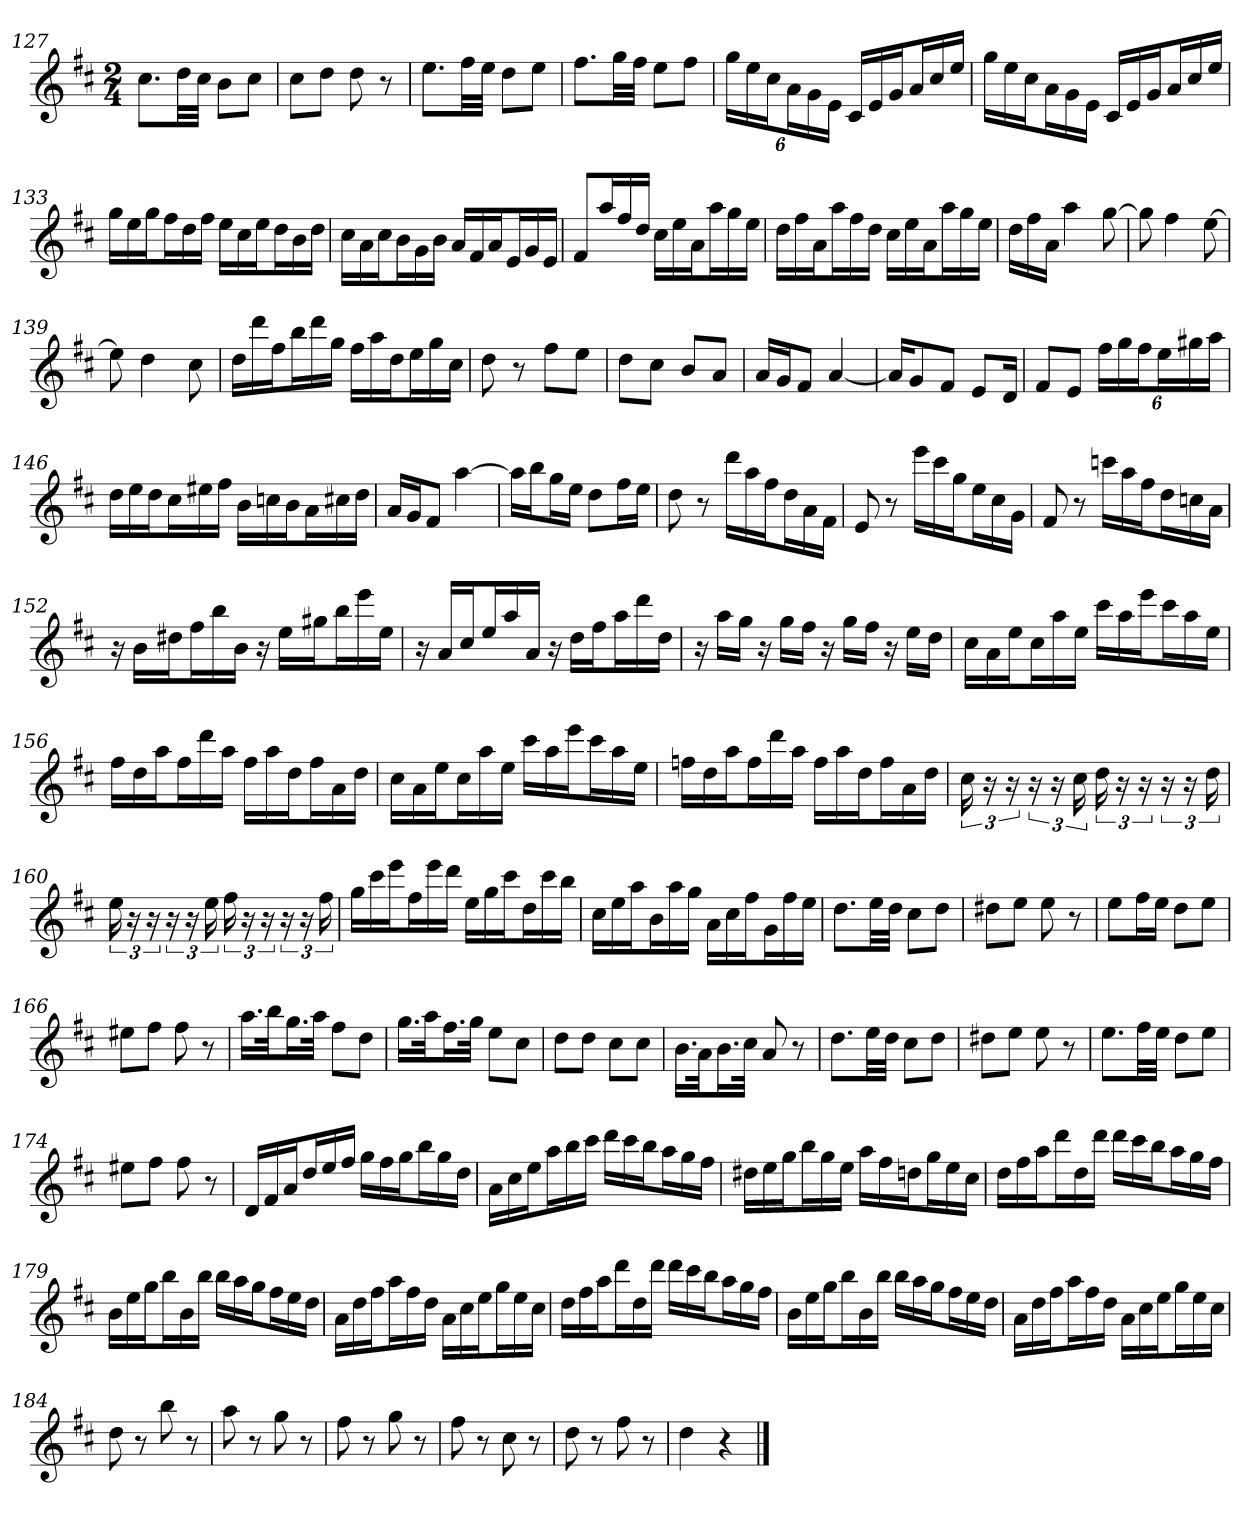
**kern
*part1
*staff1
*clefG2
*k[f#c#]
*D:
*M2/4
=127
8.cc#\L
32dd\LL
32cc#\JJJ
8b\L
8cc#\J
=128
8cc#\L
8dd\J
8dd
8r
=129
8.ee\L
32ff#\LL
32ee\JJJ
8dd\L
8ee\J
=130
8.ff#\L
32gg\LL
32ff#\JJJ
8ee\L
8ff#\J
=131
24gg\LL
24ee\
24cc#\J
24a\L
24g\
24e\JJ
*Xtuplet
24c#/LL
24e/
24g/J
24a/L
24cc#/
24ee/JJ
=132
24gg\LL
24ee\
24cc#\J
24a\L
24g\
24e\JJ
24c#/LL
24e/
24g/J
24a/L
24cc#/
24ee/JJ
=133
24gg\LL
24ee\
24gg\J
24ff#\L
24dd\
24ff#\JJ
24ee\LL
24cc#\
24ee\J
24dd\L
24b\
24dd\JJ
=134
24cc#\LL
24a\
24cc#\J
24b\L
24g\
24b\JJ
24a/LL
24f#/
24a/J
24e/L
24g/
24e/JJ
=135
8f#/L
24aa/L
24ff#/
24dd/JJ
24cc#\LL
24ee\
24a\J
24aa\L
24gg\
24ee\JJ
=136
24dd\LL
24ff#\
24a\J
24aa\L
24ff#\
24dd\JJ
24cc#\LL
24ee\
24a\J
24aa\L
24gg\
24ee\JJ
=137
24dd\LL
24ff#\
24a\JJ
4aa
[8gg
=138
8gg]
4ff#
[8ee
=139
8ee]
4dd
8cc#
=140
24dd\LL
24ddd\
24ff#\J
24bb\L
24ddd\
24gg\JJ
24ff#\LL
24aa\
24dd\J
24ee\L
24gg\
24cc#\JJ
=141
8dd
8r
8ff#\L
8ee\J
=142
8dd\L
8cc#\J
8b/L
8a/J
=143
16a/LL
16g/J
8f#/J
[4a
=144
16a/KL]
8g/
8f#/J
8e/L
16d/Jk
=145
8f#/L
8e/J
*tuplet
24ff#\LL
24gg\
24ff#\J
*Xtuplet
24ee\L
24gg#X\
24aa\JJ
=146
24dd\LL
24ee\
24dd\J
24cc#\L
24ee#X\
24ff#\JJ
24b\LL
24ccn\
24b\J
24a\L
24cc#X\
24dd\JJ
=147
16a/LL
16g/J
8f#/J
[4aa
=148
16aa\LL]
16bb\J
16gg\L
16ee\JJ
8dd\L
16ff#\L
16ee\JJ
=149
8dd
8r
24ddd\LL
24aa\
24ff#\J
24dd\L
24a\
24f#\JJ
=150
8e
8r
24eee\LL
24ccc#\
24gg\J
24ee\L
24cc#\
24g\JJ
=151
8f#
8r
24cccn\LL
24aa\
24ff#\J
24dd\L
24ccn\
24a\JJ
=152
24r
24b\LL
24dd#X\J
24ff#\L
24bb\
24b\JJ
24r
24ee\LL
24gg#X\J
24bb\L
24eee\
24ee\JJ
=153
24r
24a/LL
24cc#/J
24ee/L
24aa/
24a/JJ
24r
24dd\LL
24ff#\J
24aa\L
24ddd\
24dd\JJ
=154
24r
24aa\LL
24gg\JJ
24r
24gg\LL
24ff#\JJ
24r
24gg\LL
24ff#\JJ
24r
24ee\LL
24dd\JJ
=155
24cc#\LL
24a\
24ee\J
24cc#\L
24aa\
24ee\JJ
24ccc#\LL
24aa\
24eee\J
24ccc#\L
24aa\
24ee\JJ
=156
24ff#\LL
24dd\
24aa\J
24ff#\L
24ddd\
24aa\JJ
24ff#\LL
24aa\
24dd\J
24ff#\L
24a\
24dd\JJ
=157
24cc#\LL
24a\
24ee\J
24cc#\L
24aa\
24ee\JJ
24ccc#\LL
24aa\
24eee\J
24ccc#\L
24aa\
24ee\JJ
=158
24ffn\LL
24dd\
24aa\J
24ff\L
24ddd\
24aa\JJ
24ff\LL
24aa\
24dd\J
24ff\L
24a\
24dd\JJ
=159
*tuplet
24cc#
24r
24r
24r
24r
24cc#
24dd
24r
24r
24r
24r
24dd
=160
24ee
24r
24r
24r
24r
24ee
24ff#
24r
24r
24r
24r
24ff#
=161
*Xtuplet
24gg\LL
24ccc#\
24eee\J
24ff#\L
24eee\
24ddd\JJ
24ee\LL
24gg\
24ccc#\J
24dd\L
24ccc#\
24bb\JJ
=162
24cc#\LL
24ee\
24aa\J
24b\L
24aa\
24gg\JJ
24a\LL
24cc#\
24ff#\J
24g\L
24ff#\
24ee\JJ
=163
8.dd\L
32ee\LL
32dd\JJJ
8cc#\L
8dd\J
=164
8dd#X\L
8ee\J
8ee
8r
=165
8ee\L
16ff#\L
16ee\JJ
8dd\L
8ee\J
=166
8ee#X\L
8ff#\J
8ff#
8r
=167
16.aa\LL
32bb\Jk
16.gg\L
32aa\JJk
8ff#\L
8dd\J
=168
16.gg\LL
32aa\Jk
16.ff#\L
32gg\JJk
8ee\L
8cc#\J
=169
8dd\L
8dd\J
8cc#\L
8cc#\J
=170
16.b\LL
32a\Jk
16.b\L
32cc#\JJk
8a
8r
=171
8.dd\L
32ee\LL
32dd\JJJ
8cc#\L
8dd\J
=172
8dd#X\L
8ee\J
8ee
8r
=173
8.ee\L
32ff#\LL
32ee\JJJ
8dd\L
8ee\J
=174
8ee#X\L
8ff#\J
8ff#
8r
=175
24d/LL
24f#/
24a/J
24dd/L
24ee/
24ff#/JJ
24gg\LL
24ff#\
24gg\J
24bb\L
24gg\
24dd\JJ
=176
24a\LL
24cc#\
24ee\J
24aa\L
24bb\
24ccc#\JJ
24ddd\LL
24ccc#\
24bb\J
24aa\L
24gg\
24ff#\JJ
=177
24dd#X\LL
24ee\
24gg\J
24bb\L
24gg\
24ee\JJ
24aa\LL
24ff#\
24ddn\J
24gg\L
24ee\
24cc#\JJ
=178
24dd\LL
24ff#\
24aa\J
24ddd\L
24dd\
24ddd\JJ
24ddd\LL
24ccc#\
24bb\J
24aa\L
24gg\
24ff#\JJ
=179
24b\LL
24ee\
24gg\J
24bb\L
24b\
24bb\JJ
24bb\LL
24aa\
24gg\J
24ff#\L
24ee\
24dd\JJ
=180
24a\LL
24dd\
24ff#\J
24aa\L
24ff#\
24dd\JJ
24a\LL
24cc#\
24ee\J
24gg\L
24ee\
24cc#\JJ
=181
24dd\LL
24ff#\
24aa\J
24ddd\L
24dd\
24ddd\JJ
24ddd\LL
24ccc#\
24bb\J
24aa\L
24gg\
24ff#\JJ
=182
24b\LL
24ee\
24gg\J
24bb\L
24b\
24bb\JJ
24bb\LL
24aa\
24gg\J
24ff#\L
24ee\
24dd\JJ
=183
24a\LL
24dd\
24ff#\J
24aa\L
24ff#\
24dd\JJ
24a\LL
24cc#\
24ee\J
24gg\L
24ee\
24cc#\JJ
=184
8dd
8r
8bb
8r
=185
8aa
8r
8gg
8r
=186
8ff#
8r
8gg
8r
=187
8ff#
8r
8cc#
8r
=188
8dd
8r
8ff#
8r
=189
4dd
4r
==
*-
